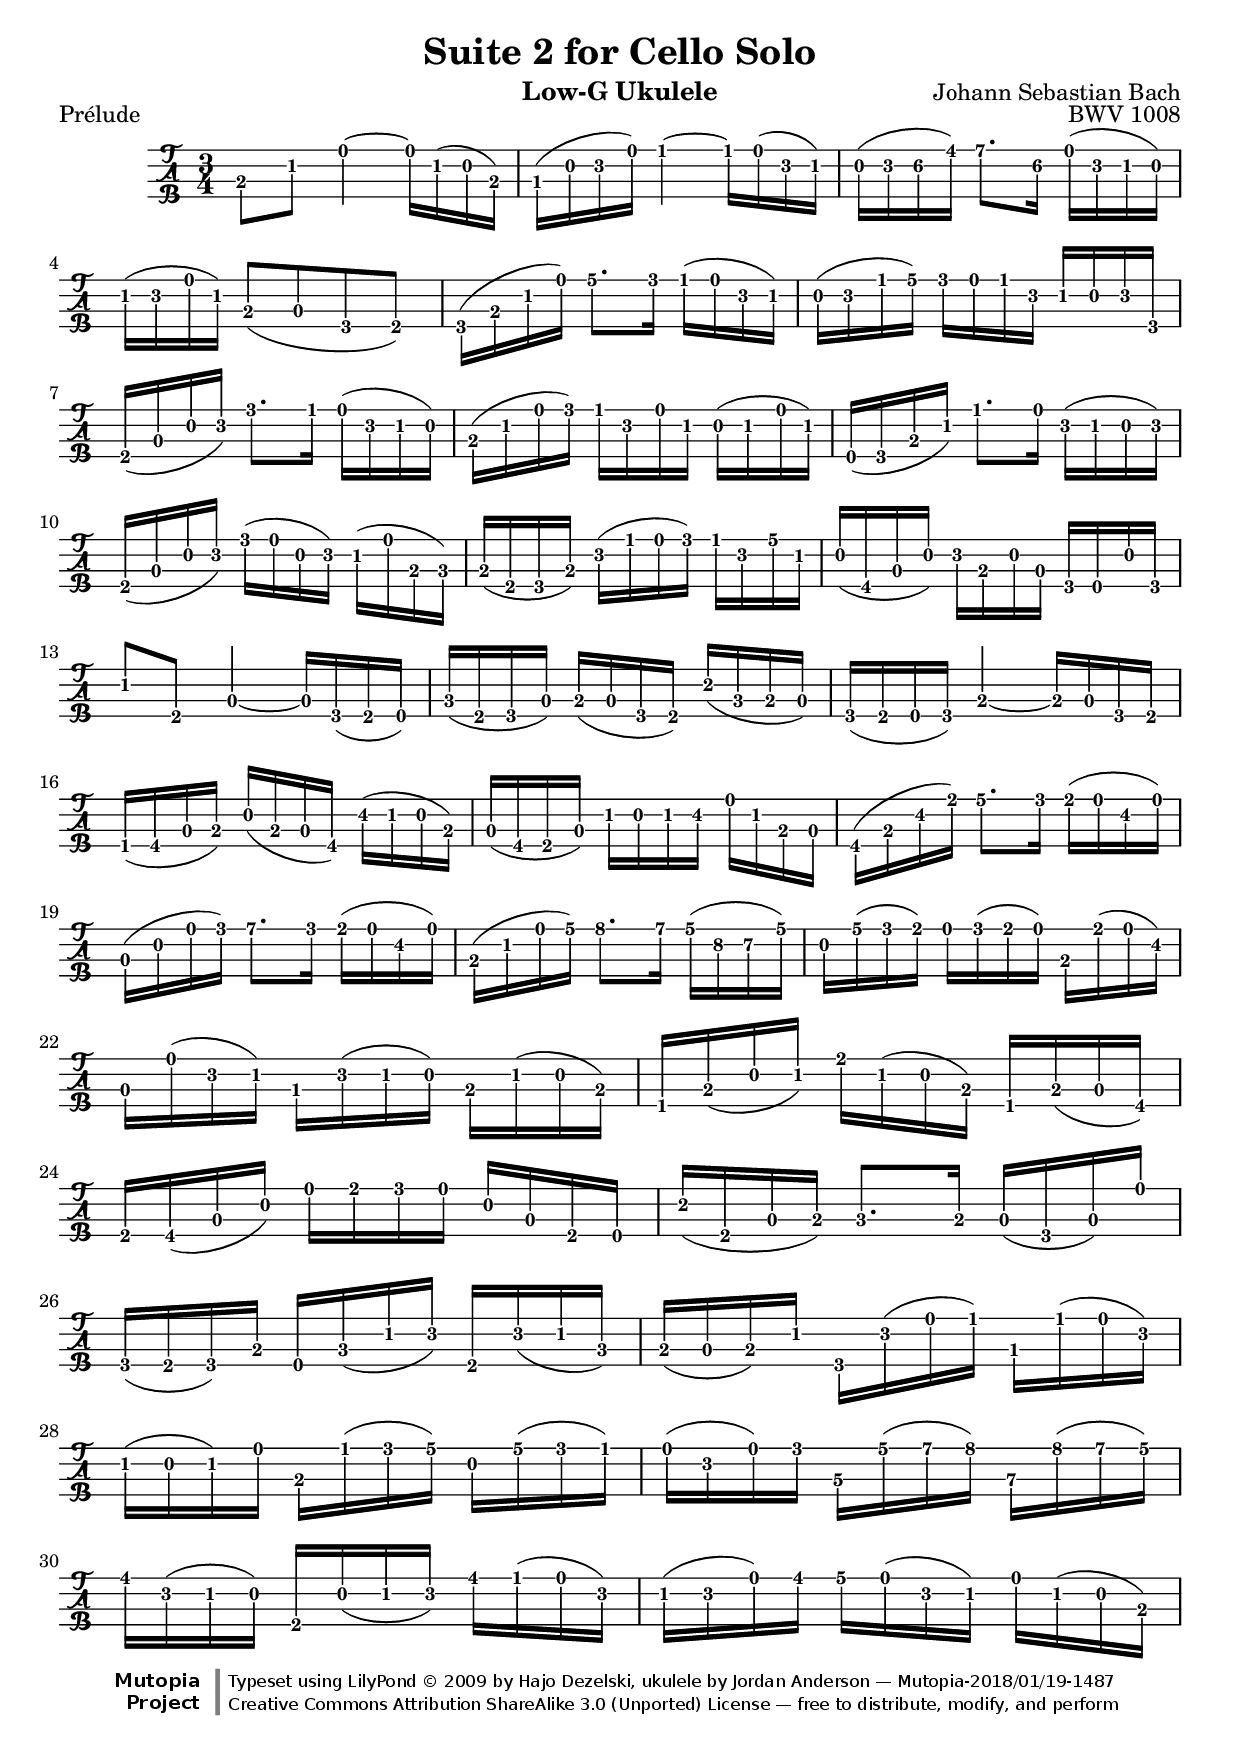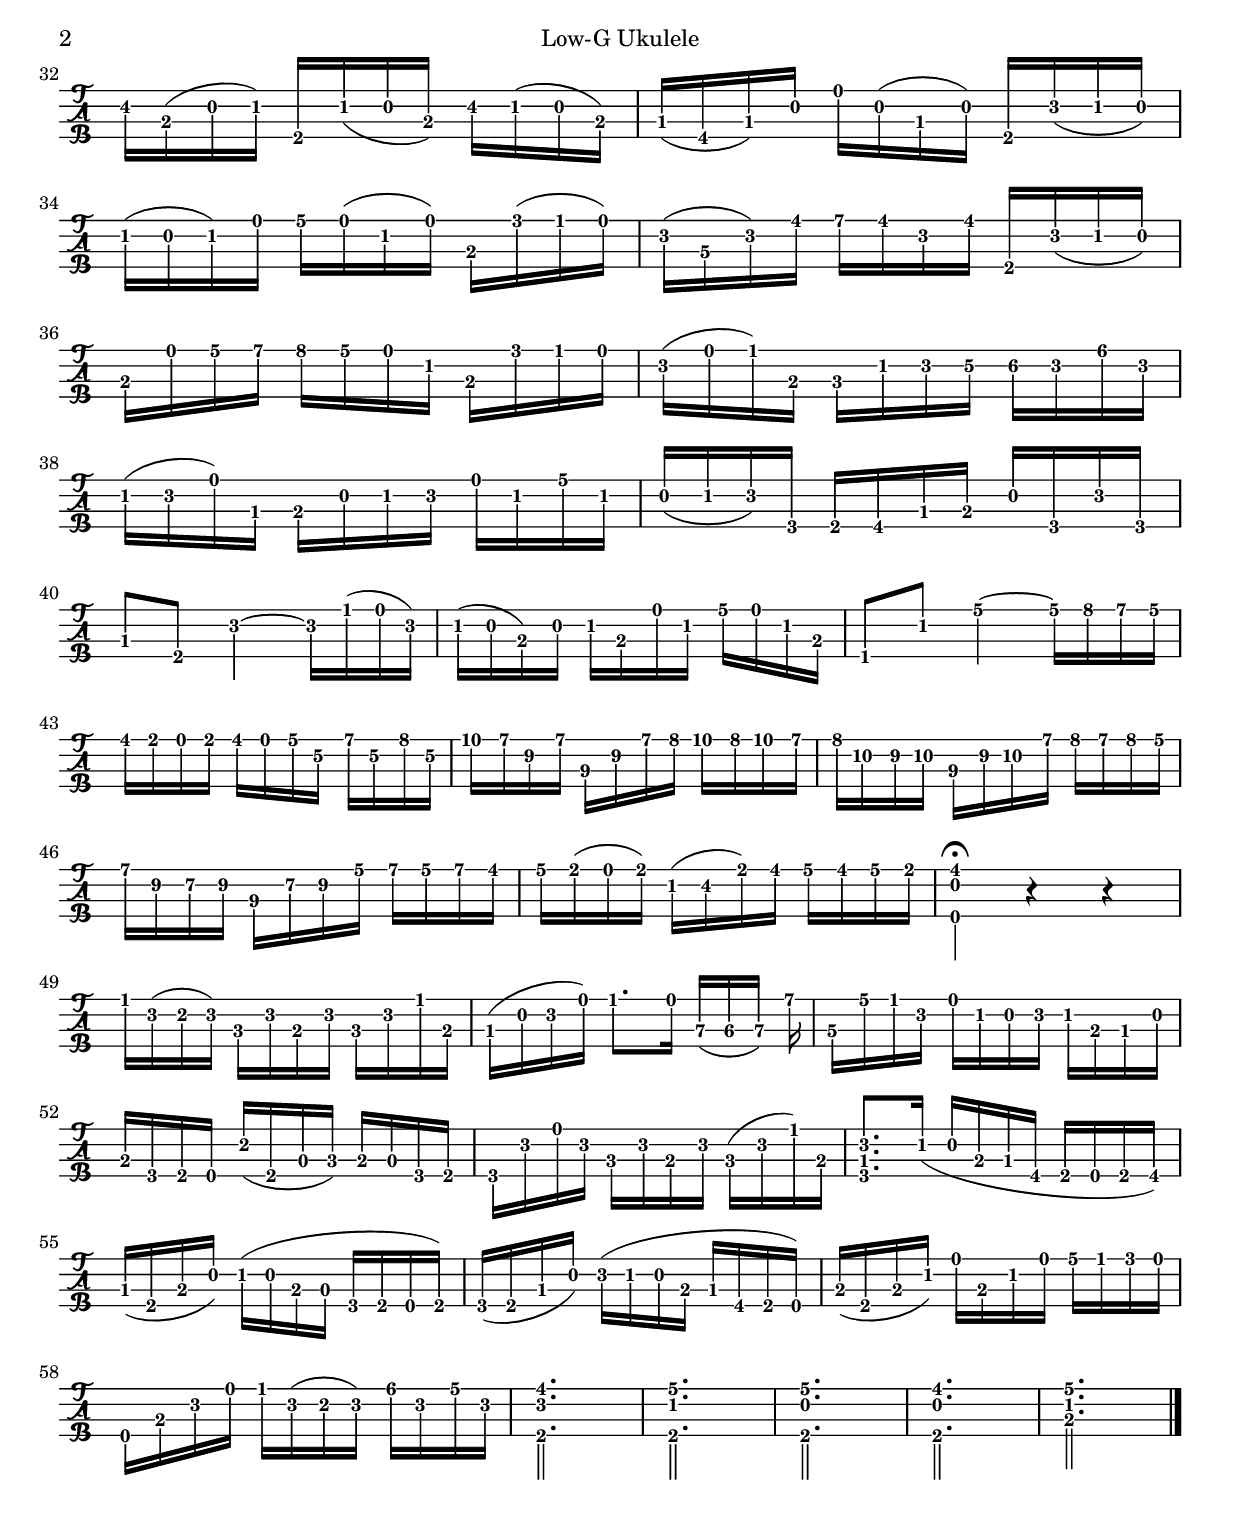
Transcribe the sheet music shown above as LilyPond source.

\version "2.20.0"
\include "header.ily"
\include "predefined-ukulele-fretboards.ly"
prelude = {

    \time 3/4
    \key d \minor
    \set Staff.midiInstrument = "acoustic guitar (nylon)"

	d'8 f a4 ~ a16 [ f16 (e d) ] | % 1
	cis16 [ (e g a) ] bes4 ~ bes16 [ a (g f) ] | % 2
	e16 [ ( g bes\2 cis) ] e8. [ bes16\2] a [ (g f e) ] | % 3
	f16 [ (g a f)]  d8 [(c bes a)] | % 4
	bes16 [(d f a)] d8. c16 bes [(a g f)] | % 5
	e16 [( g bes d)] c [ a bes g] f [e g bes,]  | % 6
	a16 [(c e g)] c8. bes16 a [(g f e)] | % 7
	d16 [(f a c)] bes [g a f] e [(f a f)] | % 8
	g,16 [(bes d f)] bes8. a16 g [(f e g)] | % 9
	a,16 [(c e g)] c [( a e g)] f [(a d, ees)] | % 10
	d16 [(a bes d)] g [(bes a c)] bes [g d' f,] | % 11
	e16 [(b c e)] g [d e c] bes [g e' bes] | % 12
	f'8 [a, ] c4 ~ c16 [bes (a g)]  | % 13 (f up octave)
	dis' [(a bes c)]  d [(c bes a)] fis' [(ees d c)] | % 14 (fis to dis and d up)
	bes16 [(a g bes)] d4 ~ d16 [c bes a] | % 15
	gis16 [( b  c d)] e [(d c b)] gis' [(f e d)] | % 16 (e up)
	c16 [(b a c)] f [e f gis] a [f d c]  | % 17
	b16 [(d gis b)] d8. [c16] b [(a gis a)]  | % 18
	c,16 [(e a c)] e8. [c16] b [(a gis a)]  | % 19
	d,16 [(f a d)] f8. [e16] d [(c\2 b\2 d)] | % 20
	e,16 [d' (c b)] a [c (b a)] d, [b' (a gis)] | % 21
	c,16 [a' (g f)] cis [g' (f e)] d [f (e d)]  | % 22
	gis,16 [d' (e f)] b [f (e d)] gis, [d' (c b)] | % 23
	a16 [b (c e)] a [b c a] e [c a g] | % 24
	fis'16 [(a, c d)] ees8. [d16] c [(bes c) a']  | % 25 (fis up)
	bes,16 [(a bes) d] g, [ees' (f g)] a, [g' (f ees)]  | % 26
	d16 [(c d) f] bes, [g' (a bes)] cis, [bes' (a g)] | % 27
	f16 [( e f) a] d, [bes' (c d)] e, [d' (c bes)] | % 28
	a16 [(g a) c] f,\3 [d' (e f)] g,\3 [f' (e d)] | % 29
	cis16 [g (f e)] a, [e' (f g)] cis [bes (a g)] | % 30
	f16 [(g a) cis] d [a (g f)] a [f (e d)] | % 31
	gis16 [d (e f)] a, [f' (e d)] gis [f (e d)] | % 32
	cis16 [(b cis) e] a [e (cis e)] a, [g' (f e)]  | % 33
	f16 [(e f) a] d [a (f a)] d, [c' (bes a)]  | % 34
	g16 [(f\3 g) cis] e [cis g cis] a, [g' (f e)] | % 35
	d16 [a' d e] f [d a f] d [c' bes a] | % 36
	g16 [(a bes) d,] ees [f g a\2] bes\2 [g ees' g,]  | % 37
	f16 [(g a) cis,] d [e f g] a [f d' f,]  | % 38
	e16 [(f g) bes,] a [b cis d] e [bes g' bes,] | % 39
	cis8 [a] g'4 ~ g16 [bes (a g)] | % 40 cis up
	f16 [(e d) e] f [d a' f] d' [a f d] | % 41
	gis,8 [f'] d'4 ~ d16 [f e d] | % 42
	cis16 [b a b] cis [a d a\2] e' [a,\2 f' a,\2] | % 43
	g'16 [e cis\2 e] a,\3 [cis\2 e f] g [f g e] | % 44
	f16 [d\2 cis\2 d\2] a\3 [cis\2 d\2 e] f [e f d] | % 45
	e16 [cis\2 b\2 cis\2] a\3 [b\2 cis\2 d] e [d e cis] | % 46
	d [b (a b)] f [(gis b) cis] d [cis d b] | % 47
	<g, e' cis'>4 \fermata r4 r4 | % 48
	bes'16 [g (fis g)] ees [g d g] ees [g bes d,]  | % 49
	cis16 [(e g a)] bes8. [a16] g\3 [(fis\3 g\3)] e'] | % 50
	f,16\3 [d' bes g] a [f e g] f [d cis e]  | % 51
	d [bes a g] fis' [(a, c ees)] d [c bes a] | % 52 fis up
	bes16 [g' a g] ees [g d g] ees [(g bes) d,]  | % 53 (all up from g')
	<cis bes g'>8. f16 (e [d cis b] a [g a b)] | %f e)] | % 54
	cis16 [(a d e)]  f [(e d c] bes [a g a)] |% f)] | % 55 d to cis
	bes16 [(a cis e)] g [(f e d] cis [b a g)] | % 56 e to bes
	d'16 [(a d f)] a [d, f a] d [bes c a]  | % 57 f to d
	g,16 [d' g a] bes [g (fis g)] ees' [g, d' g,] | % 58
	<a, g' cis>2. | % 59
	<a f' d'>2. | % 60
	<a e' d'>2. | % 61
	<a e' cis'>2. | % 62
	<d f d'>2. \bar "|." % 63

}


low-g-ukulele-tuning = \stringTuning <g c' e' a'>

\header {
      instrument = "Low-G Ukulele"
}

\score {
  \layout { system-count = #23 }
  \header { piece = "Prélude" }
  \midi {\tempo 4 = 80}
  <<
    \new StaffGroup <<
      %\new Staff <<
      %  \clef treble
      %  \relative <<
      %    \new Voice { \prelude }
      %  >>
      %>>

      \new TabStaff <<
        \tabFullNotation
        \set TabStaff.stringTunings = #low-g-ukulele-tuning
        \relative <<
          \new TabVoice { \prelude }
        >>
      >>
    >>
  >>
}
